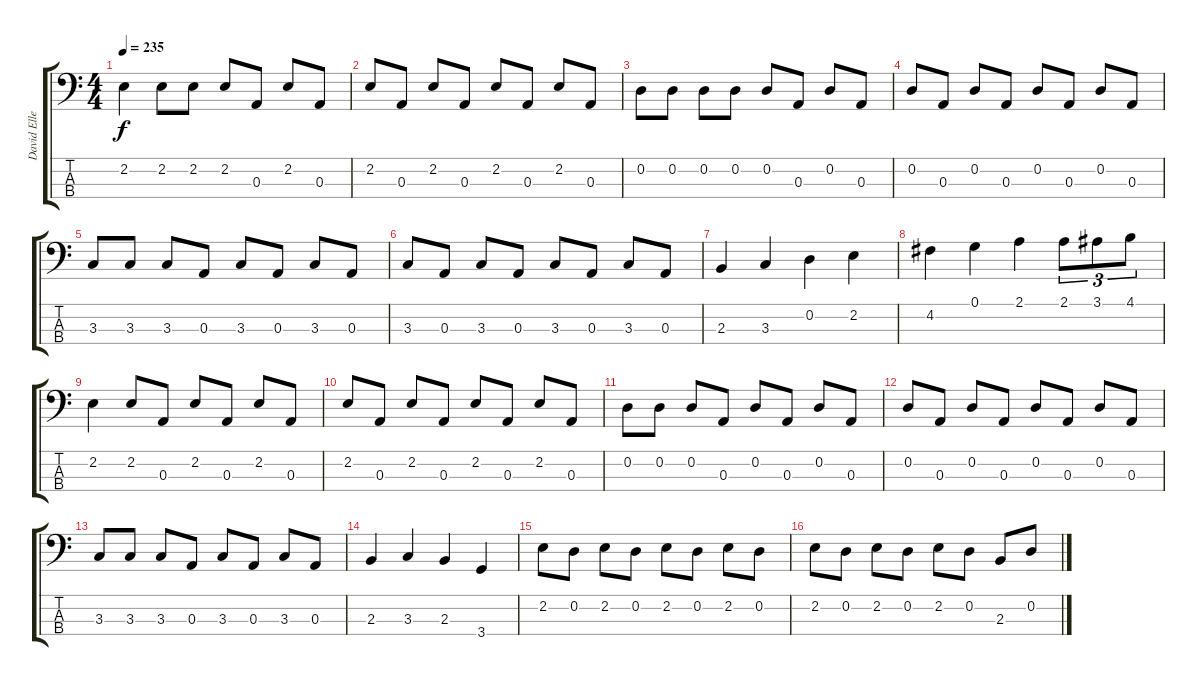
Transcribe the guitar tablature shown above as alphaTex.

\track ("David Ellefson (Bass)" "David Elle") {instrument electricbassfinger}
\staff {score tabs}
\tuning (G2 D2 A1 E1) {hide}
\ts (4 4)
\tempo 235
\clef f4
\ks c
2.2.4{dy f} 2.2.8 2.2.8 2.2.8 0.3.8 2.2.8 0.3.8 |
2.2.8 0.3.8 2.2.8 0.3.8 2.2.8 0.3.8 2.2.8 0.3.8 |
0.2.8 0.2.8 0.2.8 0.2.8 0.2.8 0.3.8 0.2.8 0.3.8 |
0.2.8 0.3.8 0.2.8 0.3.8 0.2.8 0.3.8 0.2.8 0.3.8 |
3.3.8 3.3.8 3.3.8 0.3.8 3.3.8 0.3.8 3.3.8 0.3.8 |
3.3.8 0.3.8 3.3.8 0.3.8 3.3.8 0.3.8 3.3.8 0.3.8 |
2.3.4 3.3.4 0.2.4 2.2.4 |
4.2.4 0.1.4 2.1.4 2.1.8{tu (3 2)} 3.1.8{tu (3 2)} 4.1.8{tu (3 2)} |
2.2.4 2.2.8 0.3.8 2.2.8 0.3.8 2.2.8 0.3.8 |
2.2.8 0.3.8 2.2.8 0.3.8 2.2.8 0.3.8 2.2.8 0.3.8 |
0.2.8 0.2.8 0.2.8 0.3.8 0.2.8 0.3.8 0.2.8 0.3.8 |
0.2.8 0.3.8 0.2.8 0.3.8 0.2.8 0.3.8 0.2.8 0.3.8 |
3.3.8 3.3.8 3.3.8 0.3.8 3.3.8 0.3.8 3.3.8 0.3.8 |
2.3.4 3.3.4 2.3.4 3.4.4 |
2.2.8 0.2.8 2.2.8 0.2.8 2.2.8 0.2.8 2.2.8 0.2.8 |
2.2.8 0.2.8 2.2.8 0.2.8 2.2.8 0.2.8 2.3.8 0.2.8
